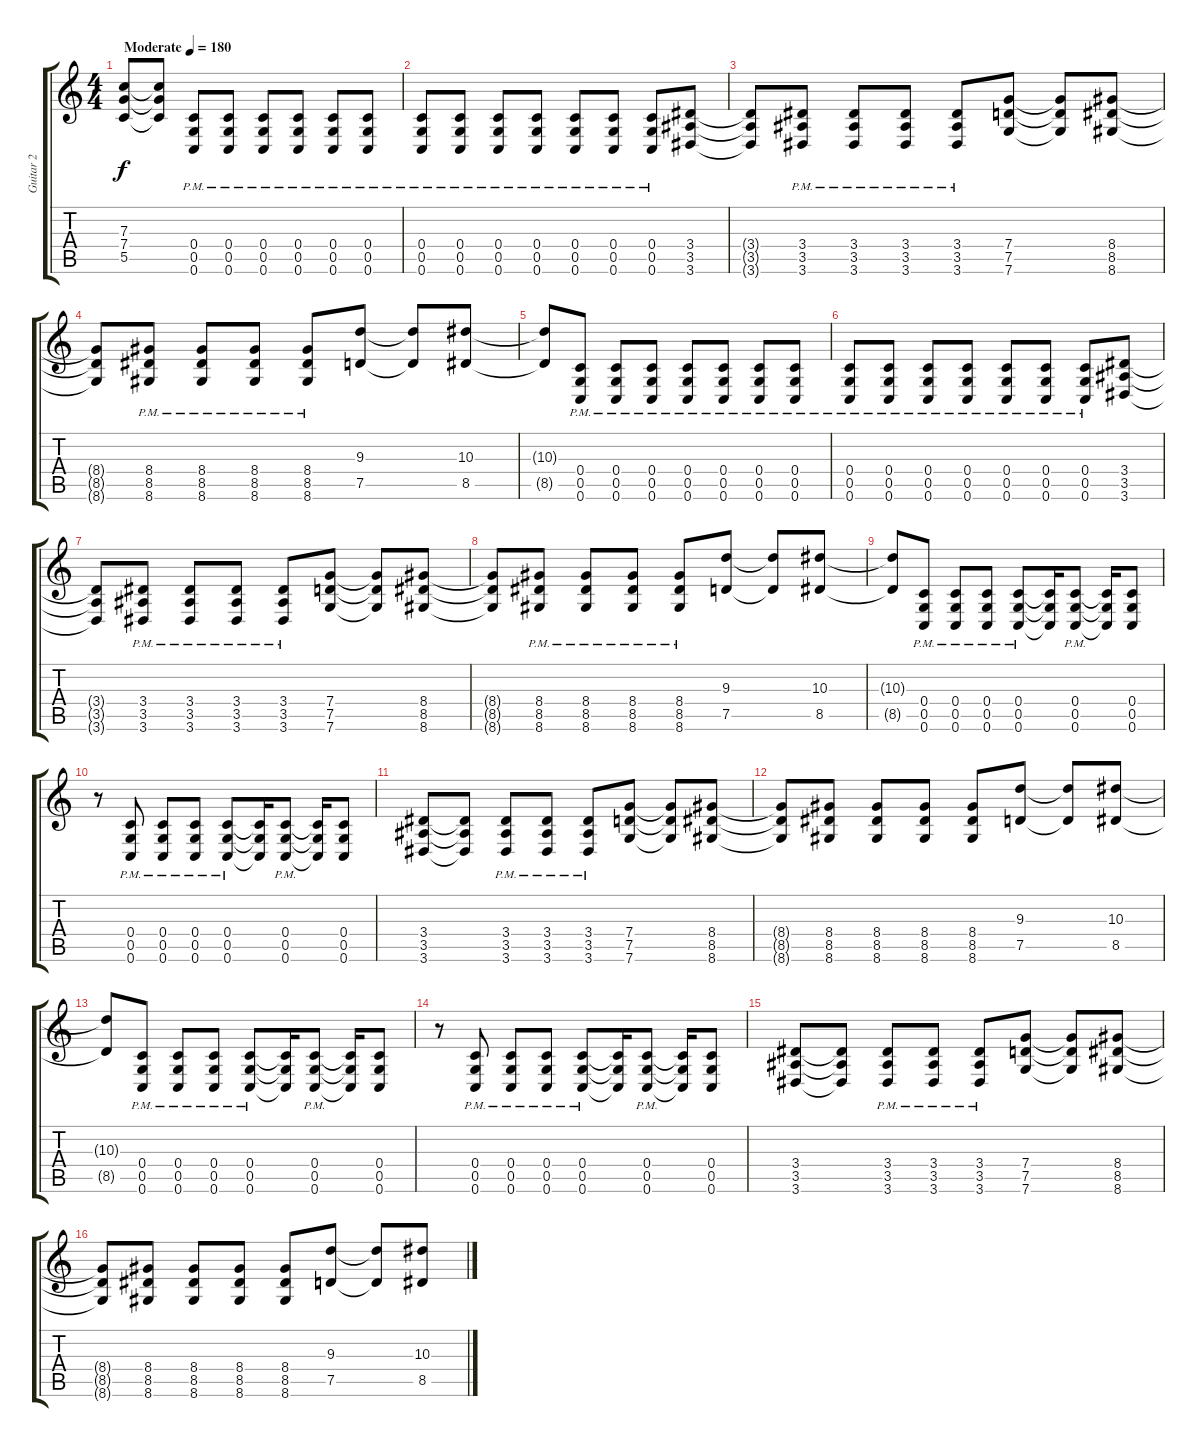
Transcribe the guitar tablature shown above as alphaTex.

\track ("Guitar 2" "Guitar 2") {instrument distortionguitar}
\staff {score tabs}
\tuning (D4 A3 F3 C3 G2 C2) {hide}
\ts (4 4)
\tempo (180 "Moderate")
\clef g2
\ks c
(7.3 7.4 5.5).8{dy f instrument distortionguitar} (7.3{t} 7.4{t} 5.5{t}).8 (0.4{pm} 0.5{pm} 0.6{pm}).8 (0.4{pm} 0.5{pm} 0.6{pm}).8 (0.4{pm} 0.5{pm} 0.6{pm}).8 (0.4{pm} 0.5{pm} 0.6{pm}).8 (0.4{pm} 0.5{pm} 0.6{pm}).8 (0.4{pm} 0.5{pm} 0.6{pm}).8 |
(0.4{pm} 0.5{pm} 0.6{pm}).8 (0.4{pm} 0.5{pm} 0.6{pm}).8 (0.4{pm} 0.5{pm} 0.6{pm}).8 (0.4{pm} 0.5{pm} 0.6{pm}).8 (0.4{pm} 0.5{pm} 0.6{pm}).8 (0.4{pm} 0.5{pm} 0.6{pm}).8 (0.4{pm} 0.5{pm} 0.6{pm}).8 (3.4 3.5 3.6).8 |
(3.4{t} 3.5{t} 3.6{t}).8 (3.4{pm} 3.5{pm} 3.6{pm}).8 (3.4{pm} 3.5{pm} 3.6{pm}).8 (3.4{pm} 3.5{pm} 3.6{pm}).8 (3.4{pm} 3.5{pm} 3.6{pm}).8 (7.4 7.5 7.6).8 (7.4{t} 7.5{t} 7.6{t}).8 (8.4 8.5 8.6).8 |
(8.4{t} 8.5{t} 8.6{t}).8 (8.4{pm} 8.5{pm} 8.6{pm}).8 (8.4{pm} 8.5{pm} 8.6{pm}).8 (8.4{pm} 8.5{pm} 8.6{pm}).8 (8.4{pm} 8.5{pm} 8.6{pm}).8 (9.3 7.5).8 (9.3{t} 7.5{t}).8 (10.3 8.5).8 |
(10.3{t} 8.5{t}).8 (0.4{pm} 0.5{pm} 0.6{pm}).8 (0.4{pm} 0.5{pm} 0.6{pm}).8 (0.4{pm} 0.5{pm} 0.6{pm}).8 (0.4{pm} 0.5{pm} 0.6{pm}).8 (0.4{pm} 0.5{pm} 0.6{pm}).8 (0.4{pm} 0.5{pm} 0.6{pm}).8 (0.4{pm} 0.5{pm} 0.6{pm}).8 |
(0.4{pm} 0.5{pm} 0.6{pm}).8 (0.4{pm} 0.5{pm} 0.6{pm}).8 (0.4{pm} 0.5{pm} 0.6{pm}).8 (0.4{pm} 0.5{pm} 0.6{pm}).8 (0.4{pm} 0.5{pm} 0.6{pm}).8 (0.4{pm} 0.5{pm} 0.6{pm}).8 (0.4{pm} 0.5{pm} 0.6{pm}).8 (3.4 3.5 3.6).8 |
(3.4{t} 3.5{t} 3.6{t}).8 (3.4{pm} 3.5{pm} 3.6{pm}).8 (3.4{pm} 3.5{pm} 3.6{pm}).8 (3.4{pm} 3.5{pm} 3.6{pm}).8 (3.4{pm} 3.5{pm} 3.6{pm}).8 (7.4 7.5 7.6).8 (7.4{t} 7.5{t} 7.6{t}).8 (8.4 8.5 8.6).8 |
(8.4{t} 8.5{t} 8.6{t}).8 (8.4{pm} 8.5{pm} 8.6{pm}).8 (8.4{pm} 8.5{pm} 8.6{pm}).8 (8.4{pm} 8.5{pm} 8.6{pm}).8 (8.4{pm} 8.5{pm} 8.6{pm}).8 (9.3 7.5).8 (9.3{t} 7.5{t}).8 (10.3 8.5).8 |
(10.3{t} 8.5{t}).8 (0.4{pm} 0.5{pm} 0.6{pm}).8 (0.4{pm} 0.5{pm} 0.6{pm}).8 (0.4{pm} 0.5{pm} 0.6{pm}).8 (0.4{pm} 0.5{pm} 0.6{pm}).8 (0.4{t} 0.5{t} 0.6{t}).16 (0.4{pm} 0.5{pm} 0.6{pm}).8 (0.4{t} 0.5{t} 0.6{t}).16 (0.4 0.5 0.6).8 |
r.8 (0.4{pm} 0.5{pm} 0.6{pm}).8 (0.4{pm} 0.5{pm} 0.6{pm}).8 (0.4{pm} 0.5{pm} 0.6{pm}).8 (0.4{pm} 0.5{pm} 0.6{pm}).8 (0.4{t} 0.5{t} 0.6{t}).16 (0.4{pm} 0.5{pm} 0.6{pm}).8 (0.4{t} 0.5{t} 0.6{t}).16 (0.4 0.5 0.6).8 |
(3.4 3.5 3.6).8 (3.4{t} 3.5{t} 3.6{t}).8 (3.4{pm} 3.5{pm} 3.6{pm}).8 (3.4{pm} 3.5{pm} 3.6{pm}).8 (3.4{pm} 3.5{pm} 3.6{pm}).8 (7.4 7.5 7.6).8 (7.4{t} 7.5{t} 7.6{t}).8 (8.4 8.5 8.6).8 |
(8.4{t} 8.5{t} 8.6{t}).8 (8.4 8.5 8.6).8 (8.4 8.5 8.6).8 (8.4 8.5 8.6).8 (8.4 8.5 8.6).8 (9.3 7.5).8 (9.3{t} 7.5{t}).8 (10.3 8.5).8 |
(10.3{t} 8.5{t}).8 (0.4{pm} 0.5{pm} 0.6{pm}).8 (0.4{pm} 0.5{pm} 0.6{pm}).8 (0.4{pm} 0.5{pm} 0.6{pm}).8 (0.4{pm} 0.5{pm} 0.6{pm}).8 (0.4{t} 0.5{t} 0.6{t}).16 (0.4{pm} 0.5{pm} 0.6{pm}).8 (0.4{t} 0.5{t} 0.6{t}).16 (0.4 0.5 0.6).8 |
r.8 (0.4{pm} 0.5{pm} 0.6{pm}).8 (0.4{pm} 0.5{pm} 0.6{pm}).8 (0.4{pm} 0.5{pm} 0.6{pm}).8 (0.4{pm} 0.5{pm} 0.6{pm}).8 (0.4{t} 0.5{t} 0.6{t}).16 (0.4{pm} 0.5{pm} 0.6{pm}).8 (0.4{t} 0.5{t} 0.6{t}).16 (0.4 0.5 0.6).8 |
(3.4 3.5 3.6).8 (3.4{t} 3.5{t} 3.6{t}).8 (3.4{pm} 3.5{pm} 3.6{pm}).8 (3.4{pm} 3.5{pm} 3.6{pm}).8 (3.4{pm} 3.5{pm} 3.6{pm}).8 (7.4 7.5 7.6).8 (7.4{t} 7.5{t} 7.6{t}).8 (8.4 8.5 8.6).8 |
(8.4{t} 8.5{t} 8.6{t}).8 (8.4 8.5 8.6).8 (8.4 8.5 8.6).8 (8.4 8.5 8.6).8 (8.4 8.5 8.6).8 (9.3 7.5).8 (9.3{t} 7.5{t}).8 (10.3 8.5).8
